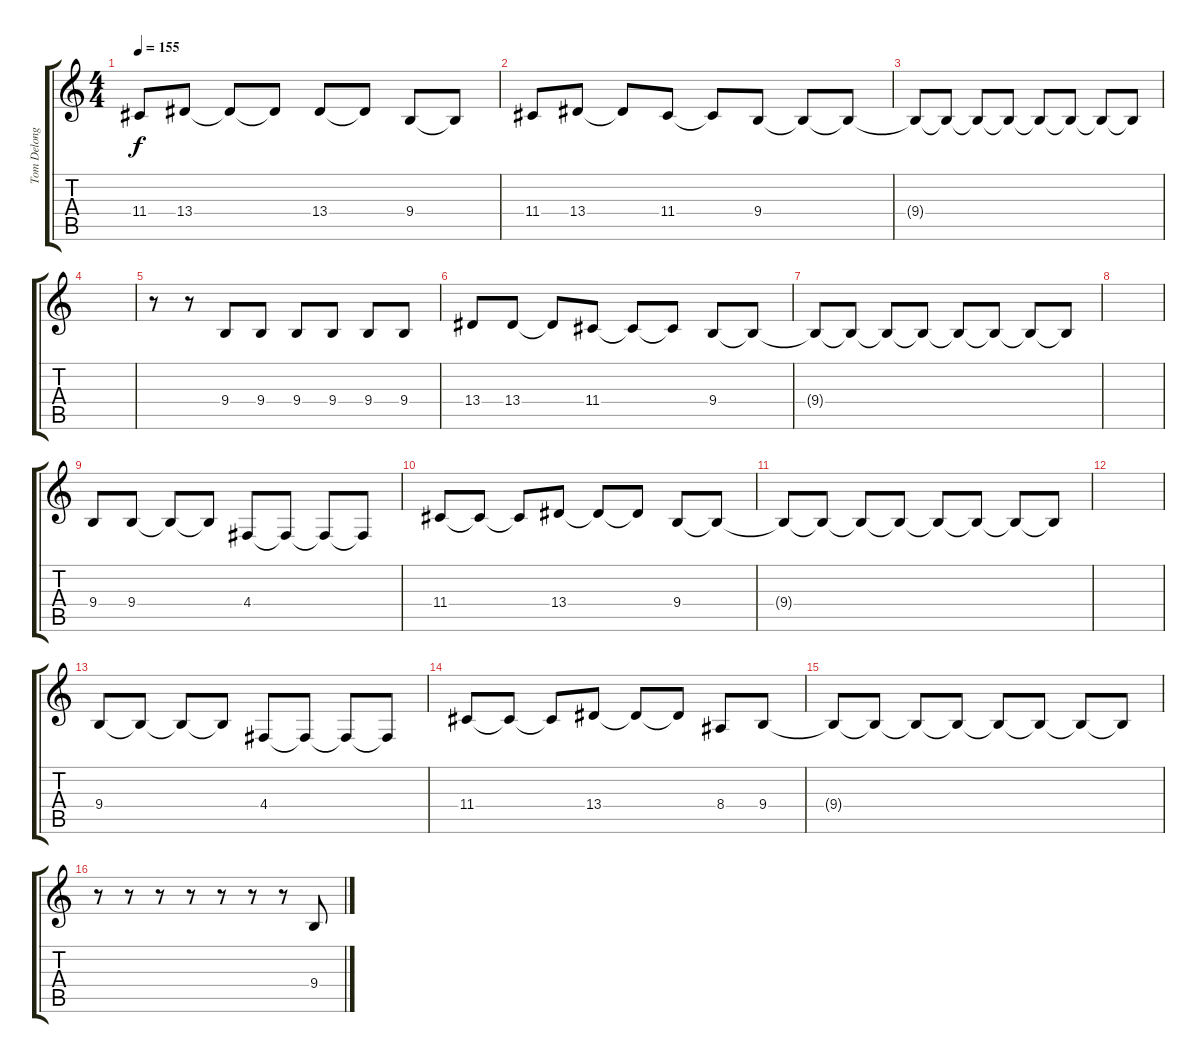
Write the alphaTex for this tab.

\track ("Tom Delonge - Vocal" "Tom Delong") {instrument clarinet}
\staff {score tabs}
\tuning (E4 B3 G3 D3 A2 E2) {hide}
\ts (4 4)
\tempo 155
\clef g2
\ks c
11.4.8{dy f} 13.4.8 13.4{t}.8 13.4{t}.8 13.4.8 13.4{t}.8 9.4.8 9.4{t}.8 |
11.4.8 13.4.8 13.4{t}.8 11.4.8 11.4{t}.8 9.4.8 9.4{t}.8 9.4{t}.8 |
9.4{t}.8 9.4{t}.8 9.4{t}.8 9.4{t}.8 9.4{t}.8 9.4{t}.8 9.4{t}.8 9.4{t}.8 |
|
r.8 r.8 9.4.8 9.4.8 9.4.8 9.4.8 9.4.8 9.4.8 |
13.4.8 13.4.8 13.4{t}.8 11.4.8 11.4{t}.8 11.4{t}.8 9.4.8 9.4{t}.8 |
9.4{t}.8 9.4{t}.8 9.4{t}.8 9.4{t}.8 9.4{t}.8 9.4{t}.8 9.4{t}.8 9.4{t}.8 |
|
9.4.8 9.4.8 9.4{t}.8 9.4{t}.8 4.4.8 4.4{t}.8 4.4{t}.8 4.4{t}.8 |
11.4.8 11.4{t}.8 11.4{t}.8 13.4.8 13.4{t}.8 13.4{t}.8 9.4.8 9.4{t}.8 |
9.4{t}.8 9.4{t}.8 9.4{t}.8 9.4{t}.8 9.4{t}.8 9.4{t}.8 9.4{t}.8 9.4{t}.8 |
|
9.4.8 9.4{t}.8 9.4{t}.8 9.4{t}.8 4.4.8 4.4{t}.8 4.4{t}.8 4.4{t}.8 |
11.4.8 11.4{t}.8 11.4{t}.8 13.4.8 13.4{t}.8 13.4{t}.8 8.4.8 9.4.8 |
9.4{t}.8 9.4{t}.8 9.4{t}.8 9.4{t}.8 9.4{t}.8 9.4{t}.8 9.4{t}.8 9.4{t}.8 |
r.8 r.8 r.8 r.8 r.8 r.8 r.8 9.4.8
